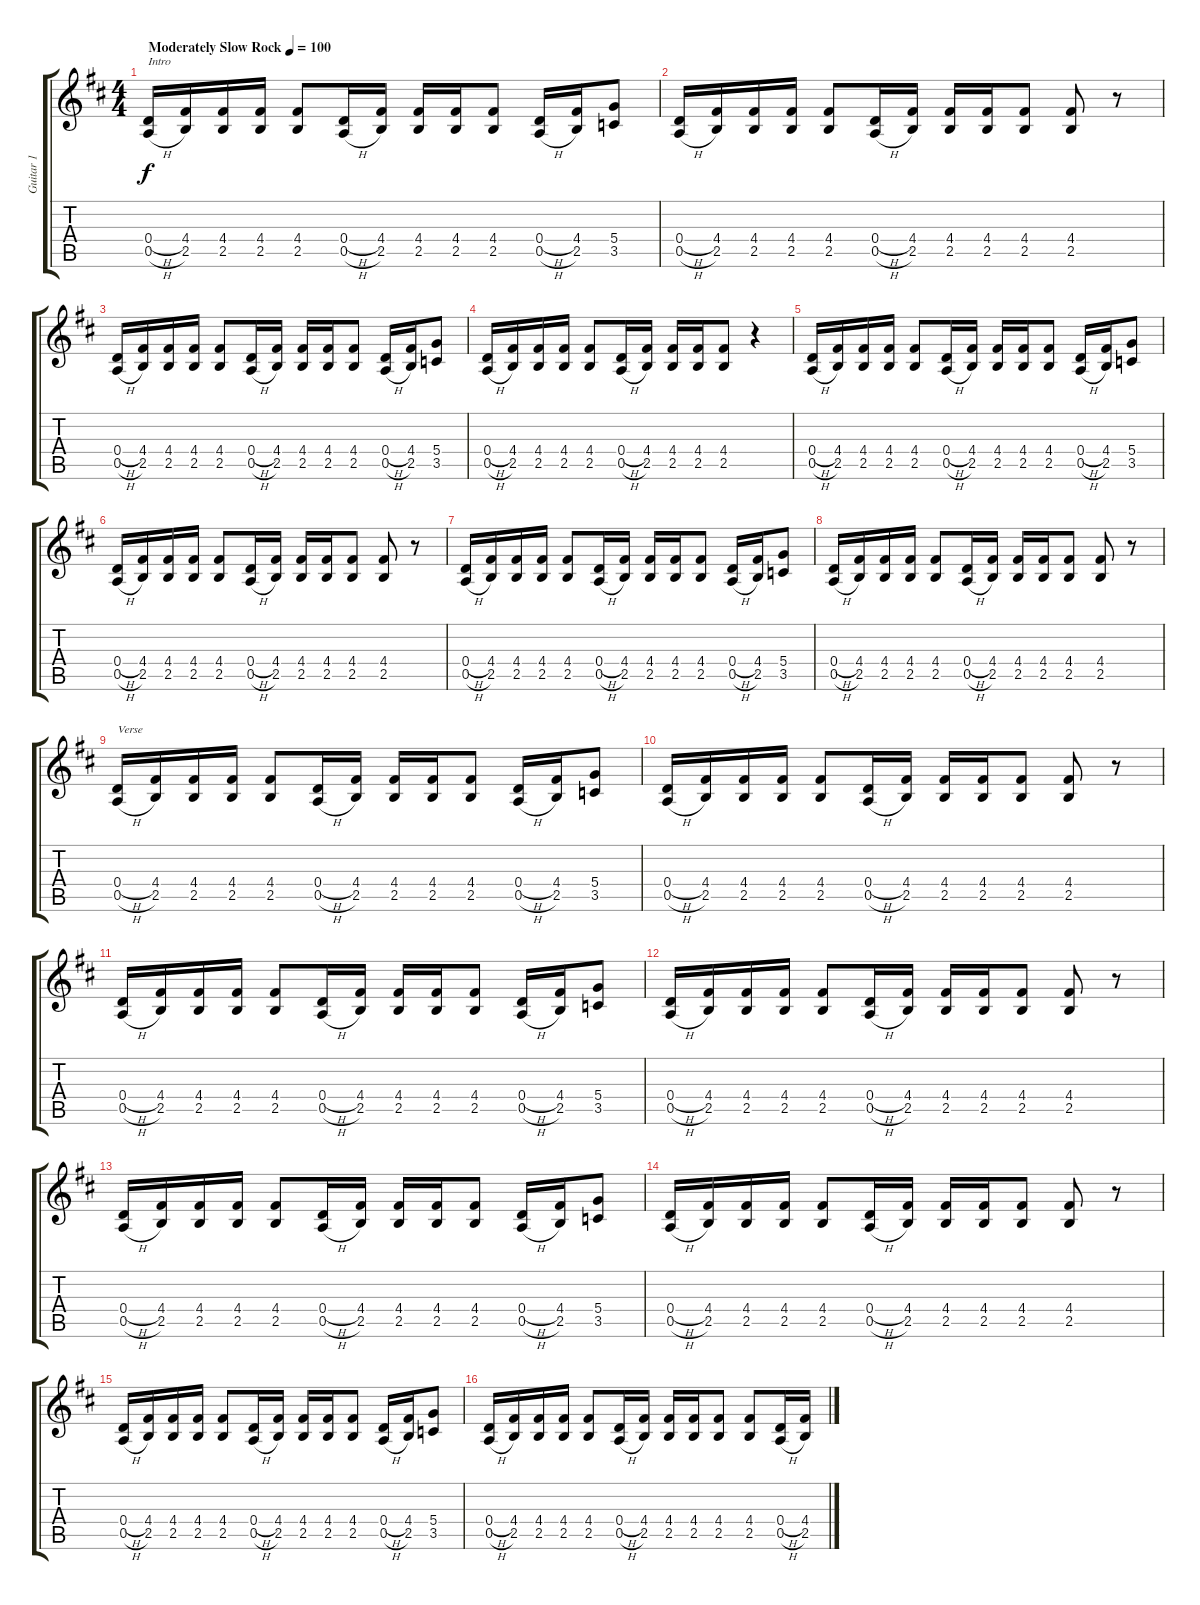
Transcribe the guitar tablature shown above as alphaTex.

\track ("Guitar 1" "Guitar 1") {instrument distortionguitar}
\staff {score tabs}
\tuning (E4 B3 G3 D3 A2 D2) {hide}
\ts (4 4)
\tempo (100 "Moderately Slow Rock")
\clef g2
\ks d
(0.4{h} 0.5{h}).16{txt "Intro" dy f instrument distortionguitar} (4.4 2.5).16 (4.4 2.5).16 (4.4 2.5).16 (4.4 2.5).8 (0.4{h} 0.5{h}).16 (4.4 2.5).16 (4.4 2.5).16 (4.4 2.5).16 (4.4 2.5).8 (0.4{h} 0.5{h}).16 (4.4 2.5).16 (5.4 3.5).8 |
(0.4{h} 0.5{h}).16 (4.4 2.5).16 (4.4 2.5).16 (4.4 2.5).16 (4.4 2.5).8 (0.4{h} 0.5{h}).16 (4.4 2.5).16 (4.4 2.5).16 (4.4 2.5).16 (4.4 2.5).8 (4.4 2.5).8 r.8 |
(0.4{h} 0.5{h}).16 (4.4 2.5).16 (4.4 2.5).16 (4.4 2.5).16 (4.4 2.5).8 (0.4{h} 0.5{h}).16 (4.4 2.5).16 (4.4 2.5).16 (4.4 2.5).16 (4.4 2.5).8 (0.4{h} 0.5{h}).16 (4.4 2.5).16 (5.4 3.5).8 |
(0.4{h} 0.5{h}).16 (4.4 2.5).16 (4.4 2.5).16 (4.4 2.5).16 (4.4 2.5).8 (0.4{h} 0.5{h}).16 (4.4 2.5).16 (4.4 2.5).16 (4.4 2.5).16 (4.4 2.5).8 r.4 |
(0.4{h} 0.5{h}).16 (4.4 2.5).16 (4.4 2.5).16 (4.4 2.5).16 (4.4 2.5).8 (0.4{h} 0.5{h}).16 (4.4 2.5).16 (4.4 2.5).16 (4.4 2.5).16 (4.4 2.5).8 (0.4{h} 0.5{h}).16 (4.4 2.5).16 (5.4 3.5).8 |
(0.4{h} 0.5{h}).16 (4.4 2.5).16 (4.4 2.5).16 (4.4 2.5).16 (4.4 2.5).8 (0.4{h} 0.5{h}).16 (4.4 2.5).16 (4.4 2.5).16 (4.4 2.5).16 (4.4 2.5).8 (4.4 2.5).8 r.8 |
(0.4{h} 0.5{h}).16 (4.4 2.5).16 (4.4 2.5).16 (4.4 2.5).16 (4.4 2.5).8 (0.4{h} 0.5{h}).16 (4.4 2.5).16 (4.4 2.5).16 (4.4 2.5).16 (4.4 2.5).8 (0.4{h} 0.5{h}).16 (4.4 2.5).16 (5.4 3.5).8 |
(0.4{h} 0.5{h}).16 (4.4 2.5).16 (4.4 2.5).16 (4.4 2.5).16 (4.4 2.5).8 (0.4{h} 0.5{h}).16 (4.4 2.5).16 (4.4 2.5).16 (4.4 2.5).16 (4.4 2.5).8 (4.4 2.5).8 r.8 |
(0.4{h} 0.5{h}).16{txt "Verse"} (4.4 2.5).16 (4.4 2.5).16 (4.4 2.5).16 (4.4 2.5).8 (0.4{h} 0.5{h}).16 (4.4 2.5).16 (4.4 2.5).16 (4.4 2.5).16 (4.4 2.5).8 (0.4{h} 0.5{h}).16 (4.4 2.5).16 (5.4 3.5).8 |
(0.4{h} 0.5{h}).16 (4.4 2.5).16 (4.4 2.5).16 (4.4 2.5).16 (4.4 2.5).8 (0.4{h} 0.5{h}).16 (4.4 2.5).16 (4.4 2.5).16 (4.4 2.5).16 (4.4 2.5).8 (4.4 2.5).8 r.8 |
(0.4{h} 0.5{h}).16 (4.4 2.5).16 (4.4 2.5).16 (4.4 2.5).16 (4.4 2.5).8 (0.4{h} 0.5{h}).16 (4.4 2.5).16 (4.4 2.5).16 (4.4 2.5).16 (4.4 2.5).8 (0.4{h} 0.5{h}).16 (4.4 2.5).16 (5.4 3.5).8 |
(0.4{h} 0.5{h}).16 (4.4 2.5).16 (4.4 2.5).16 (4.4 2.5).16 (4.4 2.5).8 (0.4{h} 0.5{h}).16 (4.4 2.5).16 (4.4 2.5).16 (4.4 2.5).16 (4.4 2.5).8 (4.4 2.5).8 r.8 |
(0.4{h} 0.5{h}).16 (4.4 2.5).16 (4.4 2.5).16 (4.4 2.5).16 (4.4 2.5).8 (0.4{h} 0.5{h}).16 (4.4 2.5).16 (4.4 2.5).16 (4.4 2.5).16 (4.4 2.5).8 (0.4{h} 0.5{h}).16 (4.4 2.5).16 (5.4 3.5).8 |
(0.4{h} 0.5{h}).16 (4.4 2.5).16 (4.4 2.5).16 (4.4 2.5).16 (4.4 2.5).8 (0.4{h} 0.5{h}).16 (4.4 2.5).16 (4.4 2.5).16 (4.4 2.5).16 (4.4 2.5).8 (4.4 2.5).8 r.8 |
(0.4{h} 0.5{h}).16 (4.4 2.5).16 (4.4 2.5).16 (4.4 2.5).16 (4.4 2.5).8 (0.4{h} 0.5{h}).16 (4.4 2.5).16 (4.4 2.5).16 (4.4 2.5).16 (4.4 2.5).8 (0.4{h} 0.5{h}).16 (4.4 2.5).16 (5.4 3.5).8 |
(0.4{h} 0.5{h}).16 (4.4 2.5).16 (4.4 2.5).16 (4.4 2.5).16 (4.4 2.5).8 (0.4{h} 0.5{h}).16 (4.4 2.5).16 (4.4 2.5).16 (4.4 2.5).16 (4.4 2.5).8 (4.4 2.5).8 (0.4{h} 0.5{h}).16 (4.4 2.5).16
